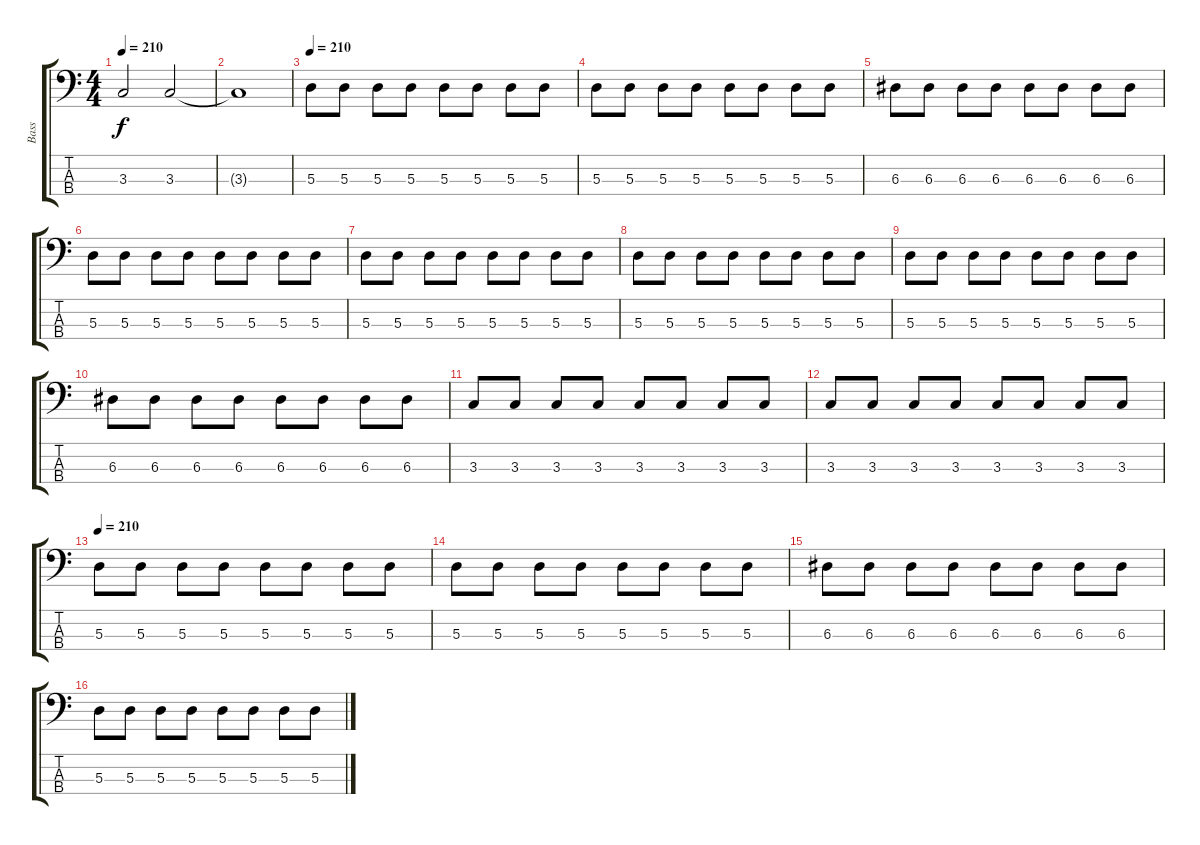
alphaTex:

\track ("Bass" "Bass") {instrument electricbassfinger}
\staff {score tabs}
\tuning (G2 D2 A1 E1) {hide}
\ts (4 4)
\tempo 210
\clef f4
\ks c
3.3.2{dy f} 3.3.2 |
3.3{t}.1 |
\tempo 210
5.3.8 5.3.8 5.3.8 5.3.8 5.3.8 5.3.8 5.3.8 5.3.8 |
5.3.8 5.3.8 5.3.8 5.3.8 5.3.8 5.3.8 5.3.8 5.3.8 |
6.3.8 6.3.8 6.3.8 6.3.8 6.3.8 6.3.8 6.3.8 6.3.8 |
5.3.8 5.3.8 5.3.8 5.3.8 5.3.8 5.3.8 5.3.8 5.3.8 |
5.3.8 5.3.8 5.3.8 5.3.8 5.3.8 5.3.8 5.3.8 5.3.8 |
5.3.8 5.3.8 5.3.8 5.3.8 5.3.8 5.3.8 5.3.8 5.3.8 |
5.3.8 5.3.8 5.3.8 5.3.8 5.3.8 5.3.8 5.3.8 5.3.8 |
6.3.8 6.3.8 6.3.8 6.3.8 6.3.8 6.3.8 6.3.8 6.3.8 |
3.3.8 3.3.8 3.3.8 3.3.8 3.3.8 3.3.8 3.3.8 3.3.8 |
3.3.8 3.3.8 3.3.8 3.3.8 3.3.8 3.3.8 3.3.8 3.3.8 |
\tempo 210
5.3.8 5.3.8 5.3.8 5.3.8 5.3.8 5.3.8 5.3.8 5.3.8 |
5.3.8 5.3.8 5.3.8 5.3.8 5.3.8 5.3.8 5.3.8 5.3.8 |
6.3.8 6.3.8 6.3.8 6.3.8 6.3.8 6.3.8 6.3.8 6.3.8 |
5.3.8 5.3.8 5.3.8 5.3.8 5.3.8 5.3.8 5.3.8 5.3.8
